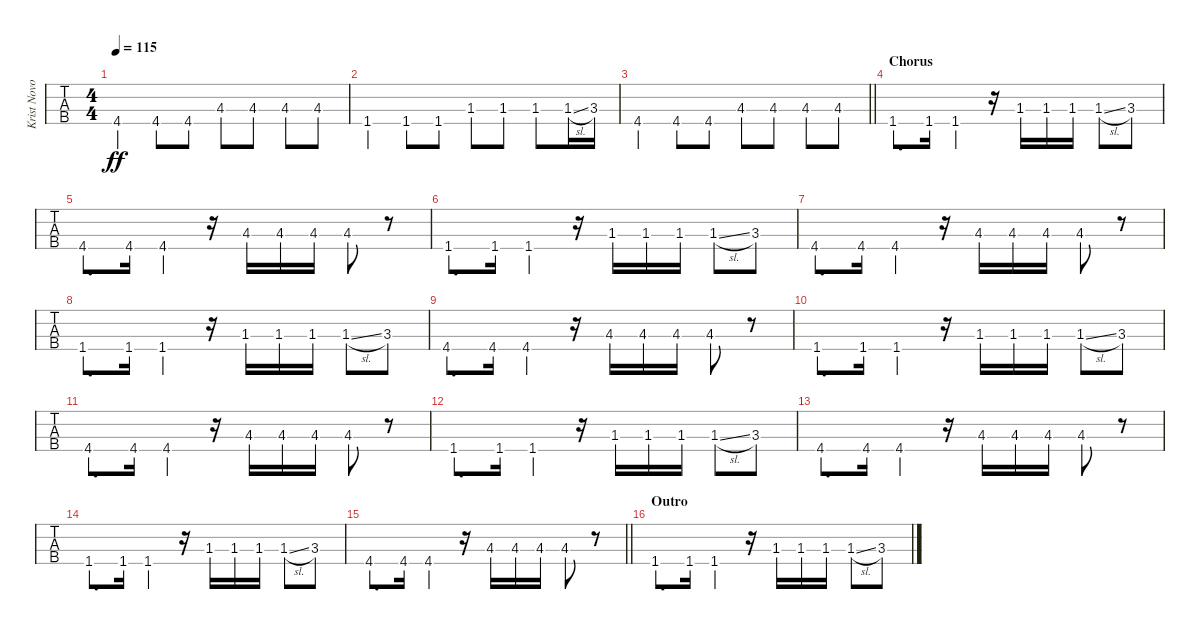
\track ("Krist Novoselic" "Krist Novo") {instrument electricbasspick}
\staff {tabs}
\tuning (G2 D2 A1 E1) {hide}
\ts (4 4)
\tempo 115
\clef f4
\ks c
4.4.4{dy ff} 4.4.8 4.4.8 4.3.8 4.3.8 4.3.8 4.3.8 |
1.4.4 1.4.8 1.4.8 1.3.8 1.3.8 1.3.8 1.3{sl}.16 3.3.16 |
\barLineRight lightlight
4.4.4 4.4.8 4.4.8 4.3.8 4.3.8 4.3.8 4.3.8 |
\section ("" "Chorus")
1.4.8{d} 1.4.16 1.4.4 r.16 1.3.16 1.3.16 1.3.16 1.3{sl}.8 3.3.8 |
4.4.8{d} 4.4.16 4.4.4 r.16 4.3.16 4.3.16 4.3.16 4.3.8 r.8 |
1.4.8{d} 1.4.16 1.4.4 r.16 1.3.16 1.3.16 1.3.16 1.3{sl}.8 3.3.8 |
4.4.8{d} 4.4.16 4.4.4 r.16 4.3.16 4.3.16 4.3.16 4.3.8 r.8 |
1.4.8{d} 1.4.16 1.4.4 r.16 1.3.16 1.3.16 1.3.16 1.3{sl}.8 3.3.8 |
4.4.8{d} 4.4.16 4.4.4 r.16 4.3.16 4.3.16 4.3.16 4.3.8 r.8 |
1.4.8{d} 1.4.16 1.4.4 r.16 1.3.16 1.3.16 1.3.16 1.3{sl}.8 3.3.8 |
4.4.8{d} 4.4.16 4.4.4 r.16 4.3.16 4.3.16 4.3.16 4.3.8 r.8 |
1.4.8{d} 1.4.16 1.4.4 r.16 1.3.16 1.3.16 1.3.16 1.3{sl}.8 3.3.8 |
4.4.8{d} 4.4.16 4.4.4 r.16 4.3.16 4.3.16 4.3.16 4.3.8 r.8 |
1.4.8{d} 1.4.16 1.4.4 r.16 1.3.16 1.3.16 1.3.16 1.3{sl}.8 3.3.8 |
\barLineRight lightlight
4.4.8{d} 4.4.16 4.4.4 r.16 4.3.16 4.3.16 4.3.16 4.3.8 r.8 |
\section ("" "Outro")
1.4.8{d} 1.4.16 1.4.4 r.16 1.3.16 1.3.16 1.3.16 1.3{sl}.8 3.3.8
